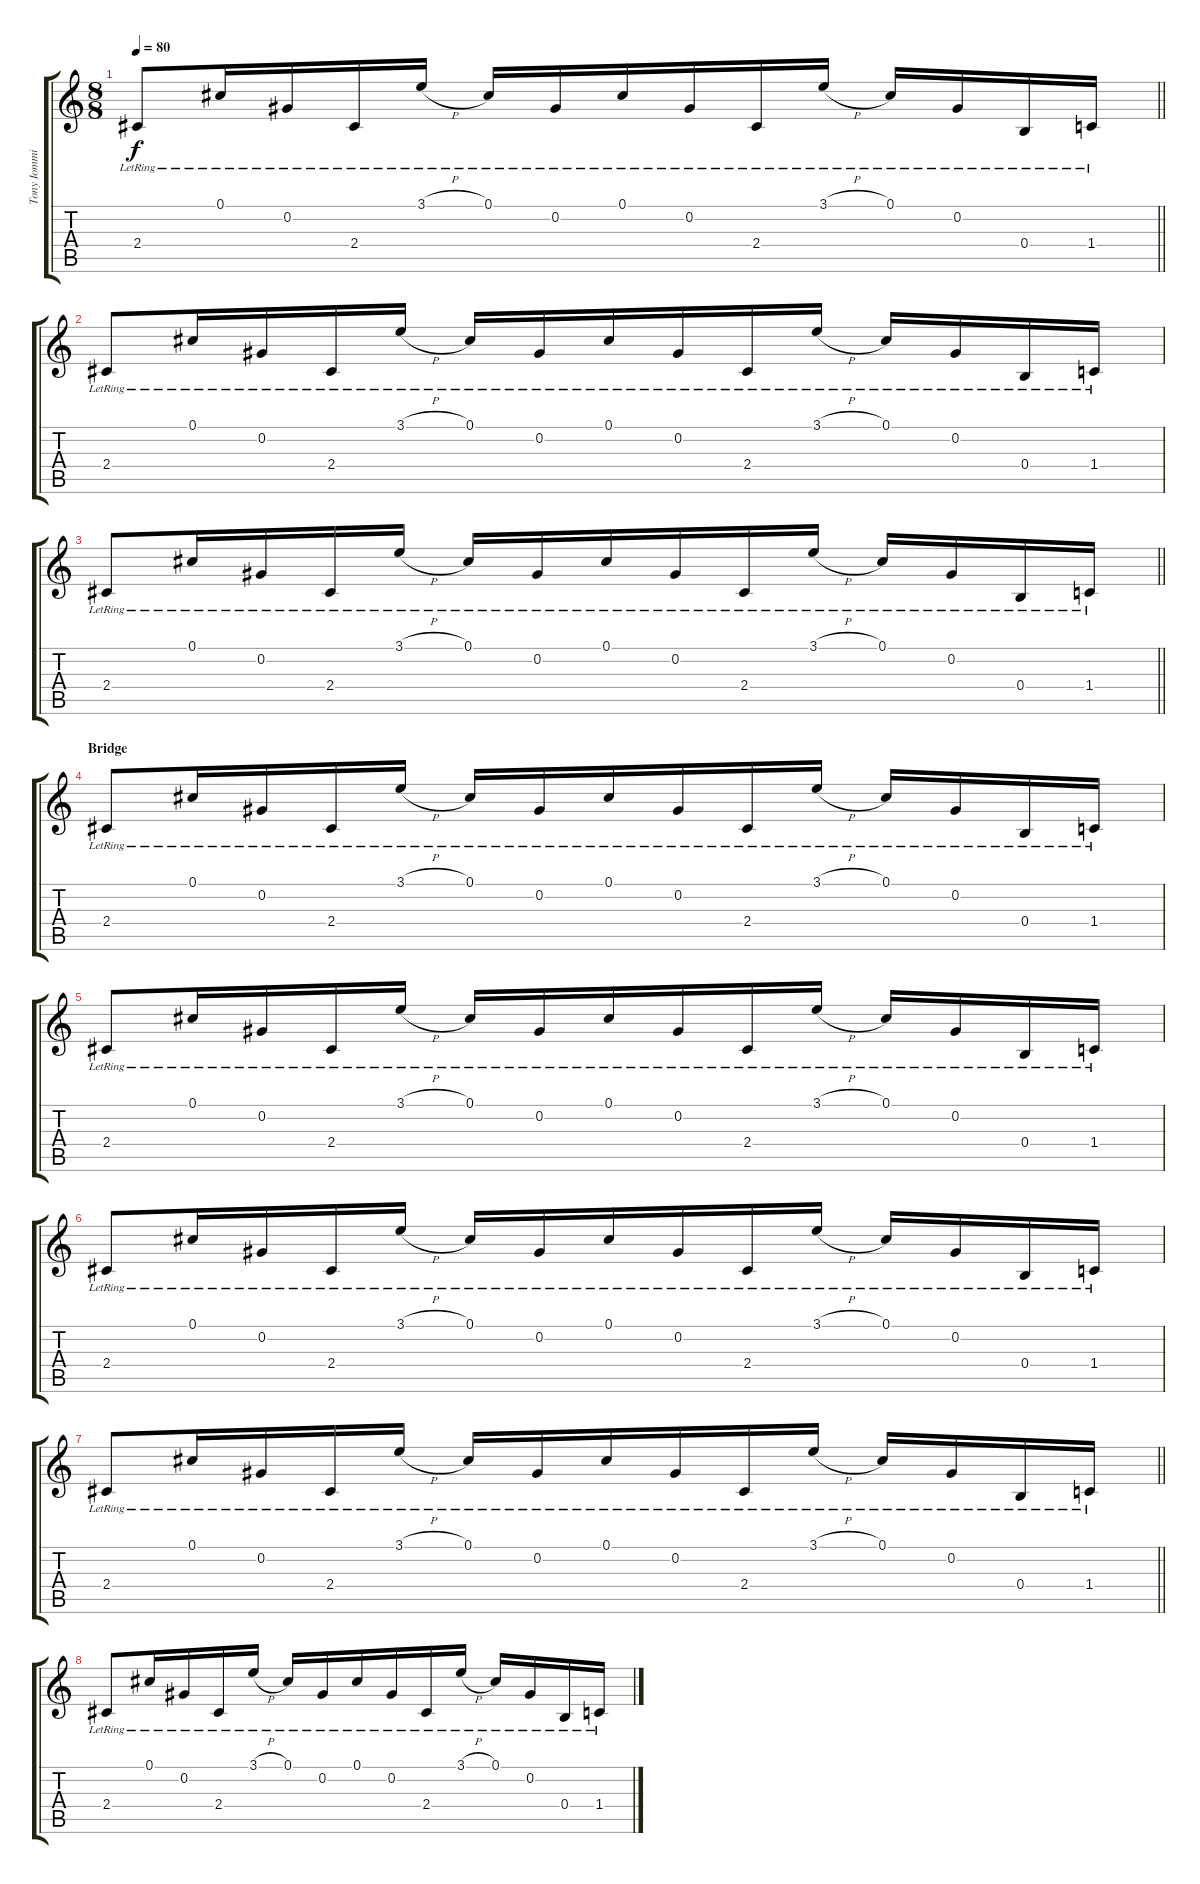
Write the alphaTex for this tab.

\track ("Tony Iommi (Guitar)" "Tony Iommi") {instrument distortionguitar}
\staff {score tabs}
\tuning (Db4 Ab3 E3 B2 Gb2 Db2) {hide}
\ts (8 8)
\tempo 80
\clef g2
\barLineRight lightlight
\ks c
2.4{lr}.8{dy f} 0.1{lr}.16 0.2{lr}.16 2.4{lr}.16 3.1{h lr}.16 0.1{lr}.16 0.2{lr}.16 0.1{lr}.16 0.2{lr}.16 2.4{lr}.16 3.1{h lr}.16 0.1{lr}.16 0.2{lr}.16 0.4{lr}.16 1.4{lr}.16 |
2.4{lr}.8 0.1{lr}.16 0.2{lr}.16 2.4{lr}.16 3.1{h lr}.16 0.1{lr}.16 0.2{lr}.16 0.1{lr}.16 0.2{lr}.16 2.4{lr}.16 3.1{h lr}.16 0.1{lr}.16 0.2{lr}.16 0.4{lr}.16 1.4{lr}.16 |
\barLineRight lightlight
2.4{lr}.8 0.1{lr}.16 0.2{lr}.16 2.4{lr}.16 3.1{h lr}.16 0.1{lr}.16 0.2{lr}.16 0.1{lr}.16 0.2{lr}.16 2.4{lr}.16 3.1{h lr}.16 0.1{lr}.16 0.2{lr}.16 0.4{lr}.16 1.4{lr}.16 |
\section ("" "Bridge")
2.4{lr}.8 0.1{lr}.16 0.2{lr}.16 2.4{lr}.16 3.1{h lr}.16 0.1{lr}.16 0.2{lr}.16 0.1{lr}.16 0.2{lr}.16 2.4{lr}.16 3.1{h lr}.16 0.1{lr}.16 0.2{lr}.16 0.4{lr}.16 1.4{lr}.16 |
2.4{lr}.8 0.1{lr}.16 0.2{lr}.16 2.4{lr}.16 3.1{h lr}.16 0.1{lr}.16 0.2{lr}.16 0.1{lr}.16 0.2{lr}.16 2.4{lr}.16 3.1{h lr}.16 0.1{lr}.16 0.2{lr}.16 0.4{lr}.16 1.4{lr}.16 |
2.4{lr}.8 0.1{lr}.16 0.2{lr}.16 2.4{lr}.16 3.1{h lr}.16 0.1{lr}.16 0.2{lr}.16 0.1{lr}.16 0.2{lr}.16 2.4{lr}.16 3.1{h lr}.16 0.1{lr}.16 0.2{lr}.16 0.4{lr}.16 1.4{lr}.16 |
\barLineRight lightlight
2.4{lr}.8 0.1{lr}.16 0.2{lr}.16 2.4{lr}.16 3.1{h lr}.16 0.1{lr}.16 0.2{lr}.16 0.1{lr}.16 0.2{lr}.16 2.4{lr}.16 3.1{h lr}.16 0.1{lr}.16 0.2{lr}.16 0.4{lr}.16 1.4{lr}.16 |
2.4{lr}.8 0.1{lr}.16 0.2{lr}.16 2.4{lr}.16 3.1{h lr}.16 0.1{lr}.16 0.2{lr}.16 0.1{lr}.16 0.2{lr}.16 2.4{lr}.16 3.1{h lr}.16 0.1{lr}.16 0.2{lr}.16 0.4{lr}.16 1.4{lr}.16
